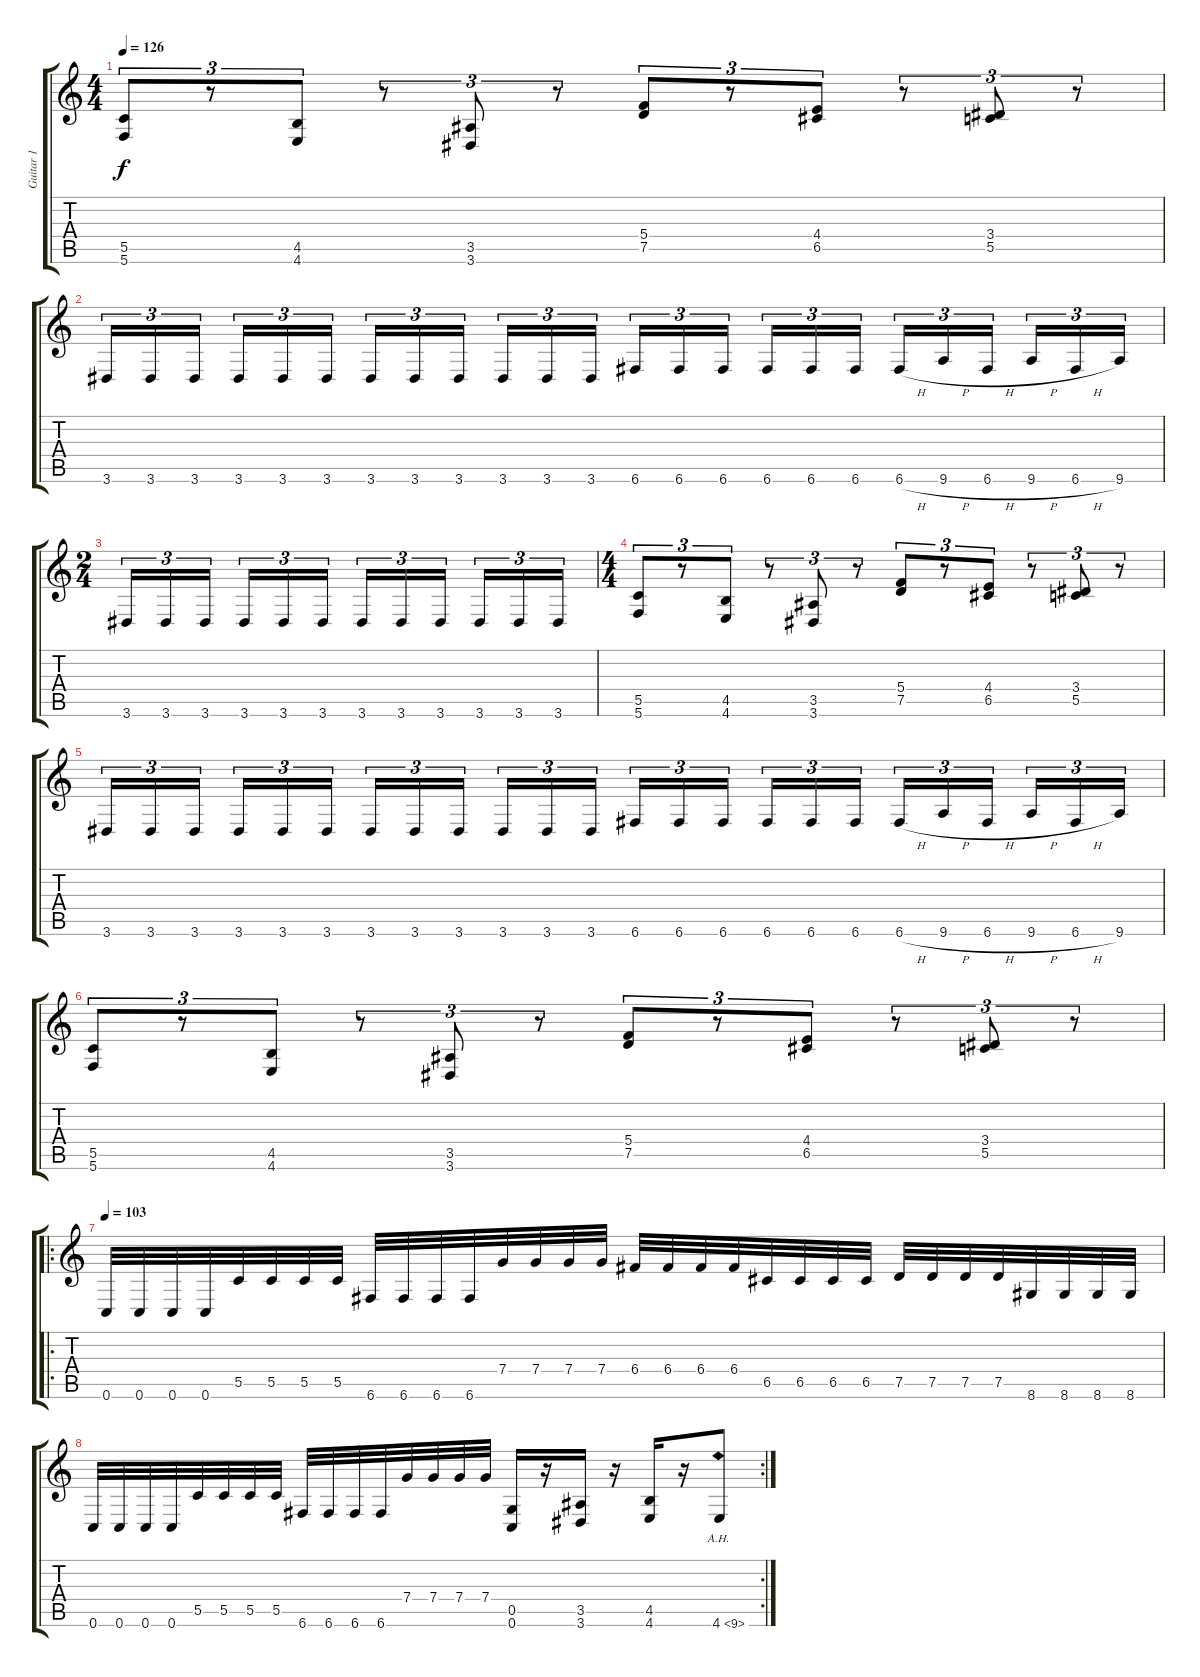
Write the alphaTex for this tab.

\track ("Guitar 1" "Guitar 1") {instrument distortionguitar}
\staff {score tabs}
\tuning (D4 A3 F3 C3 G2 C2) {hide}
\ts (4 4)
\tempo 126
\clef g2
\ks c
(5.5 5.6).8{tu (3 2) dy f instrument distortionguitar} r.8{tu (3 2)} (4.5 4.6).8{tu (3 2)} r.8{tu (3 2)} (3.5 3.6).8{tu (3 2)} r.8{tu (3 2)} (5.4 7.5).8{tu (3 2)} r.8{tu (3 2)} (4.4 6.5).8{tu (3 2)} r.8{tu (3 2)} (3.4 5.5).8{tu (3 2)} r.8{tu (3 2)} |
3.6.16{tu (3 2)} 3.6.16{tu (3 2)} 3.6.16{tu (3 2)} 3.6.16{tu (3 2)} 3.6.16{tu (3 2)} 3.6.16{tu (3 2)} 3.6.16{tu (3 2)} 3.6.16{tu (3 2)} 3.6.16{tu (3 2)} 3.6.16{tu (3 2)} 3.6.16{tu (3 2)} 3.6.16{tu (3 2)} 6.6.16{tu (3 2)} 6.6.16{tu (3 2)} 6.6.16{tu (3 2)} 6.6.16{tu (3 2)} 6.6.16{tu (3 2)} 6.6.16{tu (3 2)} 6.6{h}.16{tu (3 2)} 9.6{h}.16{tu (3 2)} 6.6{h}.16{tu (3 2)} 9.6{h}.16{tu (3 2)} 6.6{h}.16{tu (3 2)} 9.6.16{tu (3 2)} |
\ts (2 4)
3.6.16{tu (3 2)} 3.6.16{tu (3 2)} 3.6.16{tu (3 2)} 3.6.16{tu (3 2)} 3.6.16{tu (3 2)} 3.6.16{tu (3 2)} 3.6.16{tu (3 2)} 3.6.16{tu (3 2)} 3.6.16{tu (3 2)} 3.6.16{tu (3 2)} 3.6.16{tu (3 2)} 3.6.16{tu (3 2)} |
\ts (4 4)
(5.5 5.6).8{tu (3 2)} r.8{tu (3 2)} (4.5 4.6).8{tu (3 2)} r.8{tu (3 2)} (3.5 3.6).8{tu (3 2)} r.8{tu (3 2)} (5.4 7.5).8{tu (3 2)} r.8{tu (3 2)} (4.4 6.5).8{tu (3 2)} r.8{tu (3 2)} (3.4 5.5).8{tu (3 2)} r.8{tu (3 2)} |
3.6.16{tu (3 2)} 3.6.16{tu (3 2)} 3.6.16{tu (3 2)} 3.6.16{tu (3 2)} 3.6.16{tu (3 2)} 3.6.16{tu (3 2)} 3.6.16{tu (3 2)} 3.6.16{tu (3 2)} 3.6.16{tu (3 2)} 3.6.16{tu (3 2)} 3.6.16{tu (3 2)} 3.6.16{tu (3 2)} 6.6.16{tu (3 2)} 6.6.16{tu (3 2)} 6.6.16{tu (3 2)} 6.6.16{tu (3 2)} 6.6.16{tu (3 2)} 6.6.16{tu (3 2)} 6.6{h}.16{tu (3 2)} 9.6{h}.16{tu (3 2)} 6.6{h}.16{tu (3 2)} 9.6{h}.16{tu (3 2)} 6.6{h}.16{tu (3 2)} 9.6.16{tu (3 2)} |
(5.5 5.6).8{tu (3 2)} r.8{tu (3 2)} (4.5 4.6).8{tu (3 2)} r.8{tu (3 2)} (3.5 3.6).8{tu (3 2)} r.8{tu (3 2)} (5.4 7.5).8{tu (3 2)} r.8{tu (3 2)} (4.4 6.5).8{tu (3 2)} r.8{tu (3 2)} (3.4 5.5).8{tu (3 2)} r.8{tu (3 2)} |
\ro
\tempo 103
0.6.32 0.6.32 0.6.32 0.6.32 5.5.32 5.5.32 5.5.32 5.5.32 6.6.32 6.6.32 6.6.32 6.6.32 7.4.32 7.4.32 7.4.32 7.4.32 6.4.32 6.4.32 6.4.32 6.4.32 6.5.32 6.5.32 6.5.32 6.5.32 7.5.32 7.5.32 7.5.32 7.5.32 8.6.32 8.6.32 8.6.32 8.6.32 |
\rc 2
0.6.32 0.6.32 0.6.32 0.6.32 5.5.32 5.5.32 5.5.32 5.5.32 6.6.32 6.6.32 6.6.32 6.6.32 7.4.32 7.4.32 7.4.32 7.4.32 (0.5 0.6).16 r.16 (3.5 3.6).16 r.16 (4.5 4.6).16 r.16 4.6{ah 5}.8
